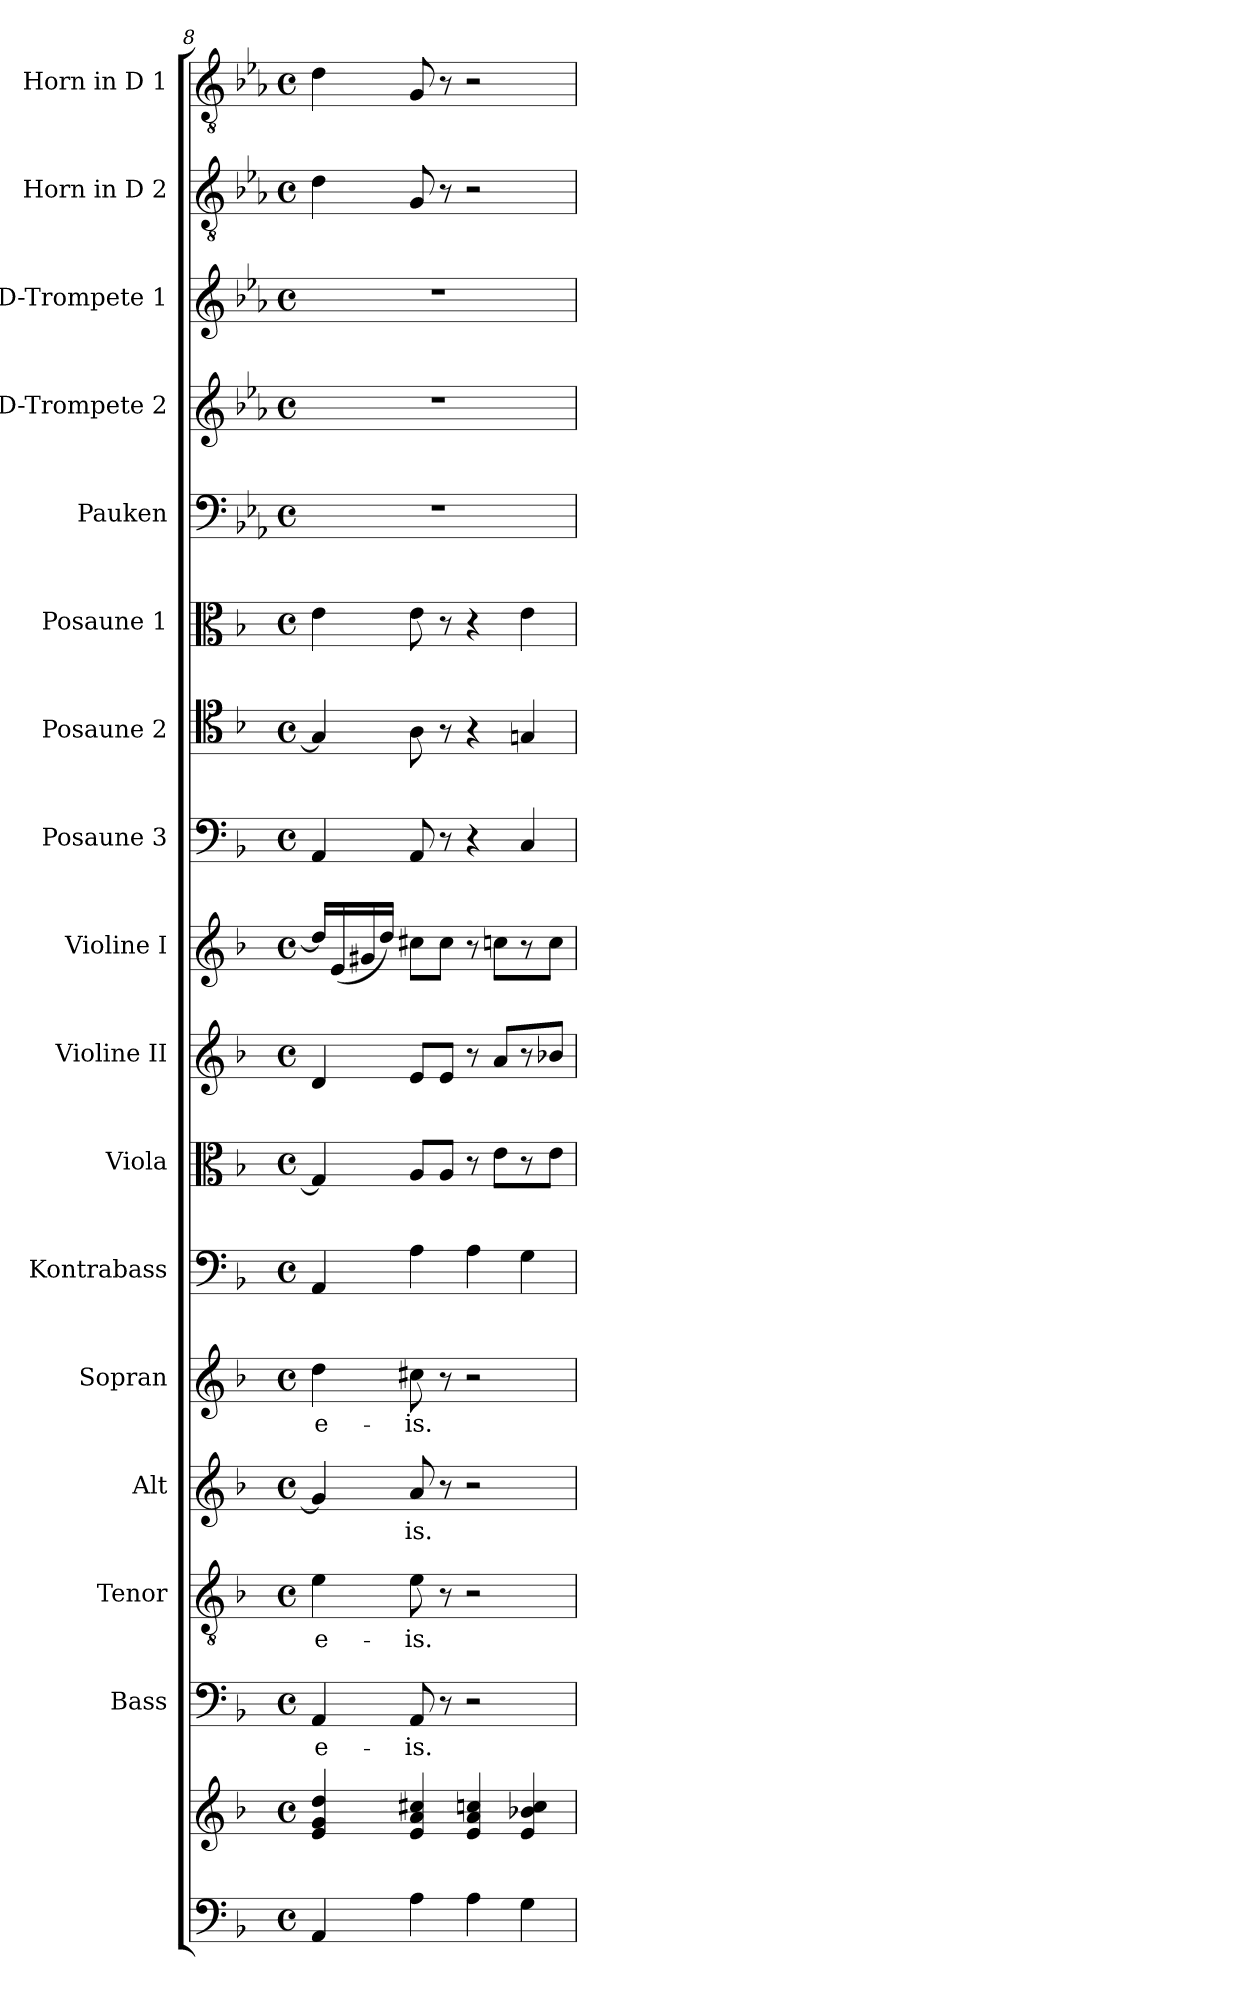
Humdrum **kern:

**kern	**kern	**kern	**text	**kern	**text	**kern	**text	**kern	**text	**kern	**kern	**kern	**kern	**kern	**kern	**kern	**kern	**kern	**kern	**kern	**kern
*part17	*part17	*part16	*part16	*part15	*part15	*part14	*part14	*part13	*part13	*part12	*part11	*part10	*part9	*part8	*part7	*part6	*part5	*part4	*part3	*part2	*part1
*staff18	*staff17	*staff16	*staff16	*staff15	*staff15	*staff14	*staff14	*staff13	*staff13	*staff12	*staff11	*staff10	*staff9	*staff8	*staff7	*staff6	*staff5	*staff4	*staff3	*staff2	*staff1
*	*	*I"Bass	*	*I"Tenor	*	*I"Alt	*	*I"Sopran	*	*I"Kontrabass	*I"Viola	*I"Violine II	*I"Violine I	*I"Posaune 3	*I"Posaune 2	*I"Posaune 1	*I"Pauken	*I"D-Trompete 2	*I"D-Trompete 1	*I"Horn in D 2	*I"Horn in D 1
*	*	*I'B.	*	*I'T.	*	*I'A.	*	*I'S.	*	*I'Kb.	*I'Vla.	*I'Vl. II	*I'Vl. I	*I'Pos. 3	*I'Pos. 2	*I'Pos. 1	*I'Pk.	*I'D Trp. 2	*I'D Trp. 1	*I'Hrn. 2	*I'Hrn. 1
*clefF4	*clefG2	*clefF4	*	*clefGv2	*	*clefG2	*	*clefG2	*	*clefF4	*clefC3	*clefG2	*clefG2	*clefF4	*clefC4	*clefC3	*clefF4	*clefG2	*clefG2	*clefGv2	*clefGv2
*	*	*	*	*	*	*	*	*	*	*ITrd7c12	*	*	*	*	*	*	*ITrd-1c-2	*ITrd-1c-2	*ITrd-1c-2	*ITrd-1c-2	*ITrd-1c-2
*k[b-]	*k[b-]	*k[b-]	*	*k[b-]	*	*k[b-]	*	*k[b-]	*	*k[b-]	*k[b-]	*k[b-]	*k[b-]	*k[b-]	*k[b-]	*k[b-]	*k[b-]	*k[b-]	*k[b-]	*k[b-]	*k[b-]
*F:	*F:	*F:	*	*F:	*	*F:	*	*F:	*	*F:	*F:	*F:	*F:	*F:	*F:	*F:	*F:	*F:	*F:	*F:	*F:
*M4/4	*M4/4	*M4/4	*	*M4/4	*	*M4/4	*	*M4/4	*	*M4/4	*M4/4	*M4/4	*M4/4	*M4/4	*M4/4	*M4/4	*M4/4	*M4/4	*M4/4	*M4/4	*M4/4
*met(c)	*met(c)	*met(c)	*	*met(c)	*	*met(c)	*	*met(c)	*	*met(c)	*met(c)	*met(c)	*met(c)	*met(c)	*met(c)	*met(c)	*met(c)	*met(c)	*met(c)	*met(c)	*met(c)
=8	=8	=8	=8	=8	=8	=8	=8	=8	=8	=8	=8	=8	=8	=8	=8	=8	=8	=8	=8	=8	=8
!	!	!	!LO:LY:b	!	!LO:LY:b	!	!	!	!LO:LY:b	!	!	!	!	!	!	!	!	!	!	!	!
4AA/	4e/ 4g/ 4dd/	4AA/	e-	4e\	e-	4g#/]	.	4dd\	e-	4AAA/	4G#/]	4d/	16dd/LL]	4AA/	4G#/]	4e\	1r	1r	1r	4e\	4e\
.	.	.	.	.	.	.	.	.	.	.	.	.	(<16e/	.	.	.	.	.	.	.	.
.	.	.	.	.	.	.	.	.	.	.	.	.	16g#X/	.	.	.	.	.	.	.	.
.	.	.	.	.	.	.	.	.	.	.	.	.	16dd/JJ)	.	.	.	.	.	.	.	.
!	!	!	!LO:LY:b	!	!LO:LY:b	!	!LO:LY:b	!	!LO:LY:b	!	!	!	!	!	!	!	!	!	!	!	!
4A\	4e/ 4a/ 4cc#X/	8AA/	-is.	8e\	-is.	8a/	-is.	8cc#X\	-is.	4AA\	8A/L	8e/L	8cc#X\L	8AA/	8A\	8e\	.	.	.	8A/	8A/
.	.	8r	.	8r	.	8r	.	8r	.	.	8A/J	8e/J	8cc#\J	8r	8r	8r	.	.	.	8r	8r
4A\	4e/ 4a/ 4ccn/	2r	.	2r	.	2r	.	2r	.	4AA\	8r	8r	8r	4r	4r	4r	.	.	.	2r	2r
.	.	.	.	.	.	.	.	.	.	.	8e\L	8a/L	8ccn\L	.	.	.	.	.	.	.	.
4G\	4e/ 4b-X/ 4cc/	.	.	.	.	.	.	.	.	4GG\	8r	8r	8r	4C/	4Gn/	4e\	.	.	.	.	.
.	.	.	.	.	.	.	.	.	.	.	8e\J	8b-X/J	8cc\J	.	.	.	.	.	.	.	.
=	=	=	=	=	=	=	=	=	=	=	=	=	=	=	=	=	=	=	=	=	=
*-	*-	*-	*-	*-	*-	*-	*-	*-	*-	*-	*-	*-	*-	*-	*-	*-	*-	*-	*-	*-	*-
